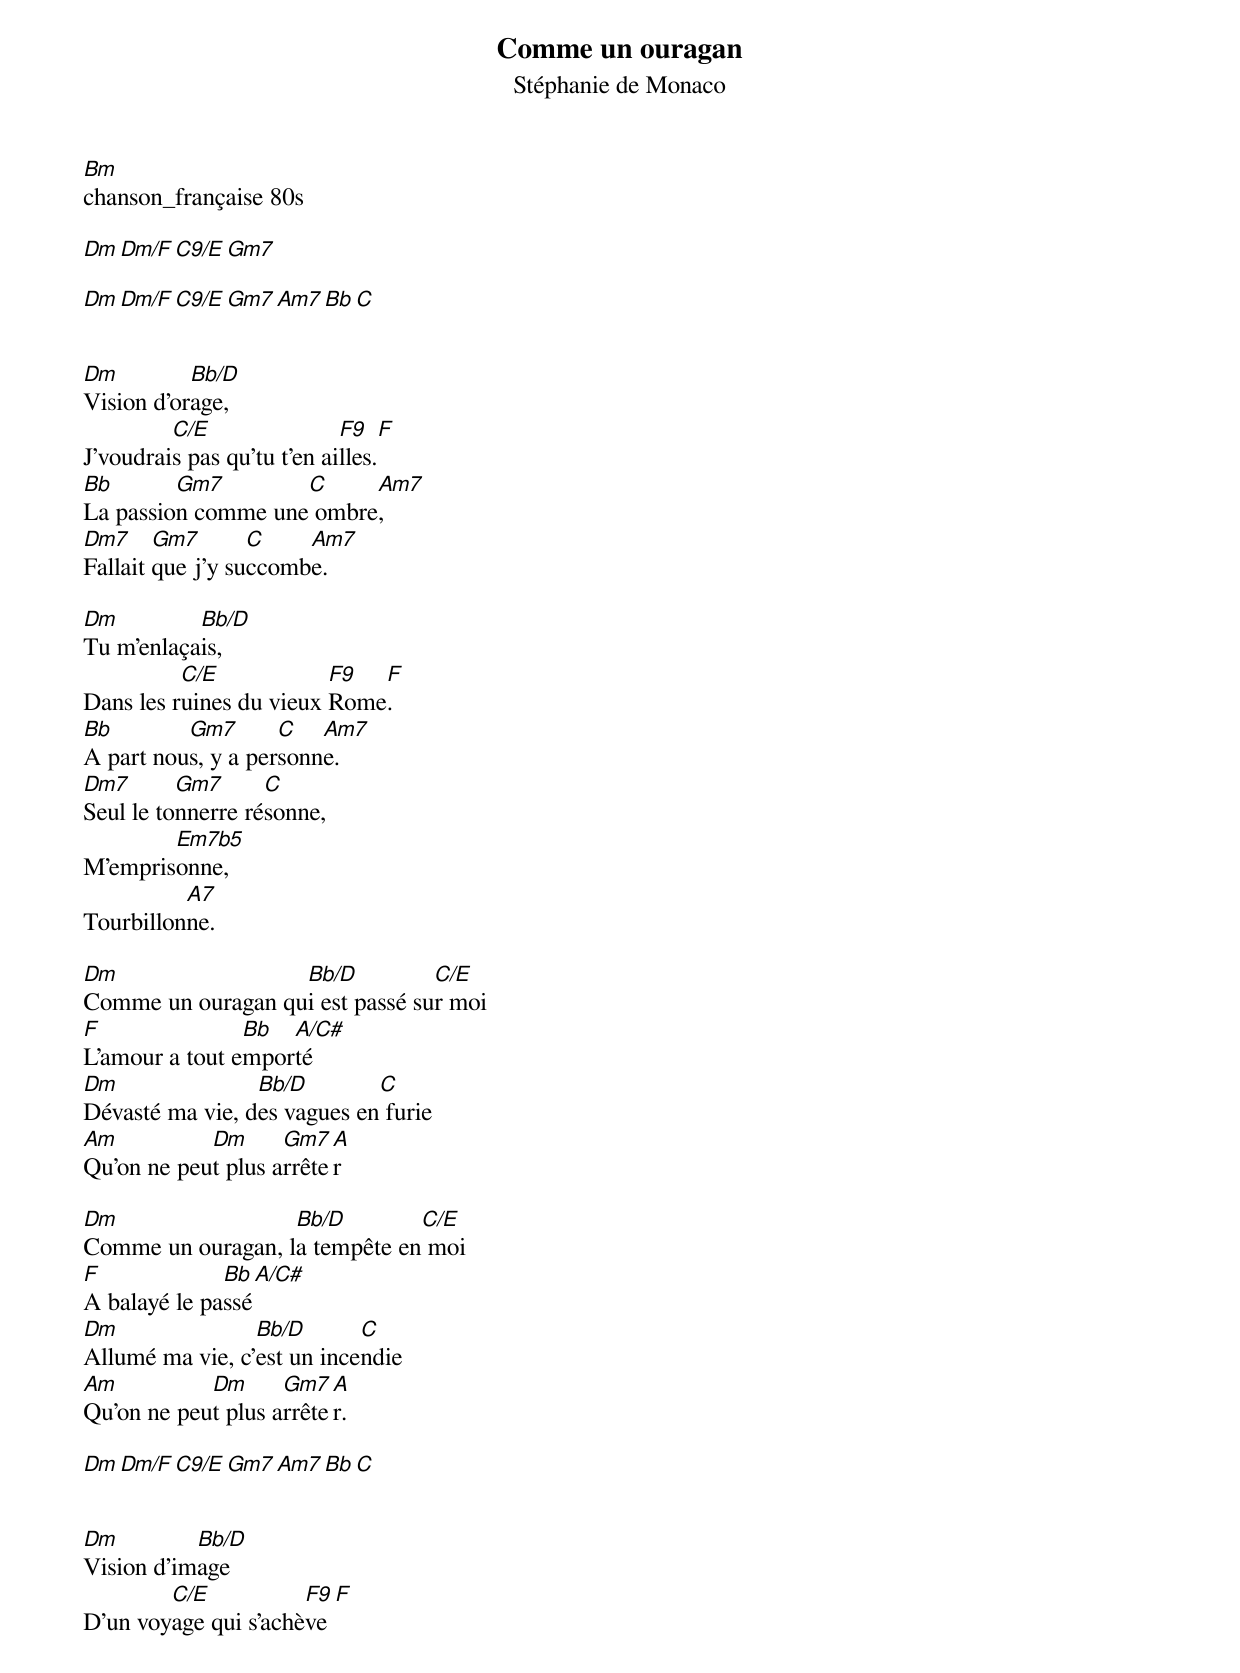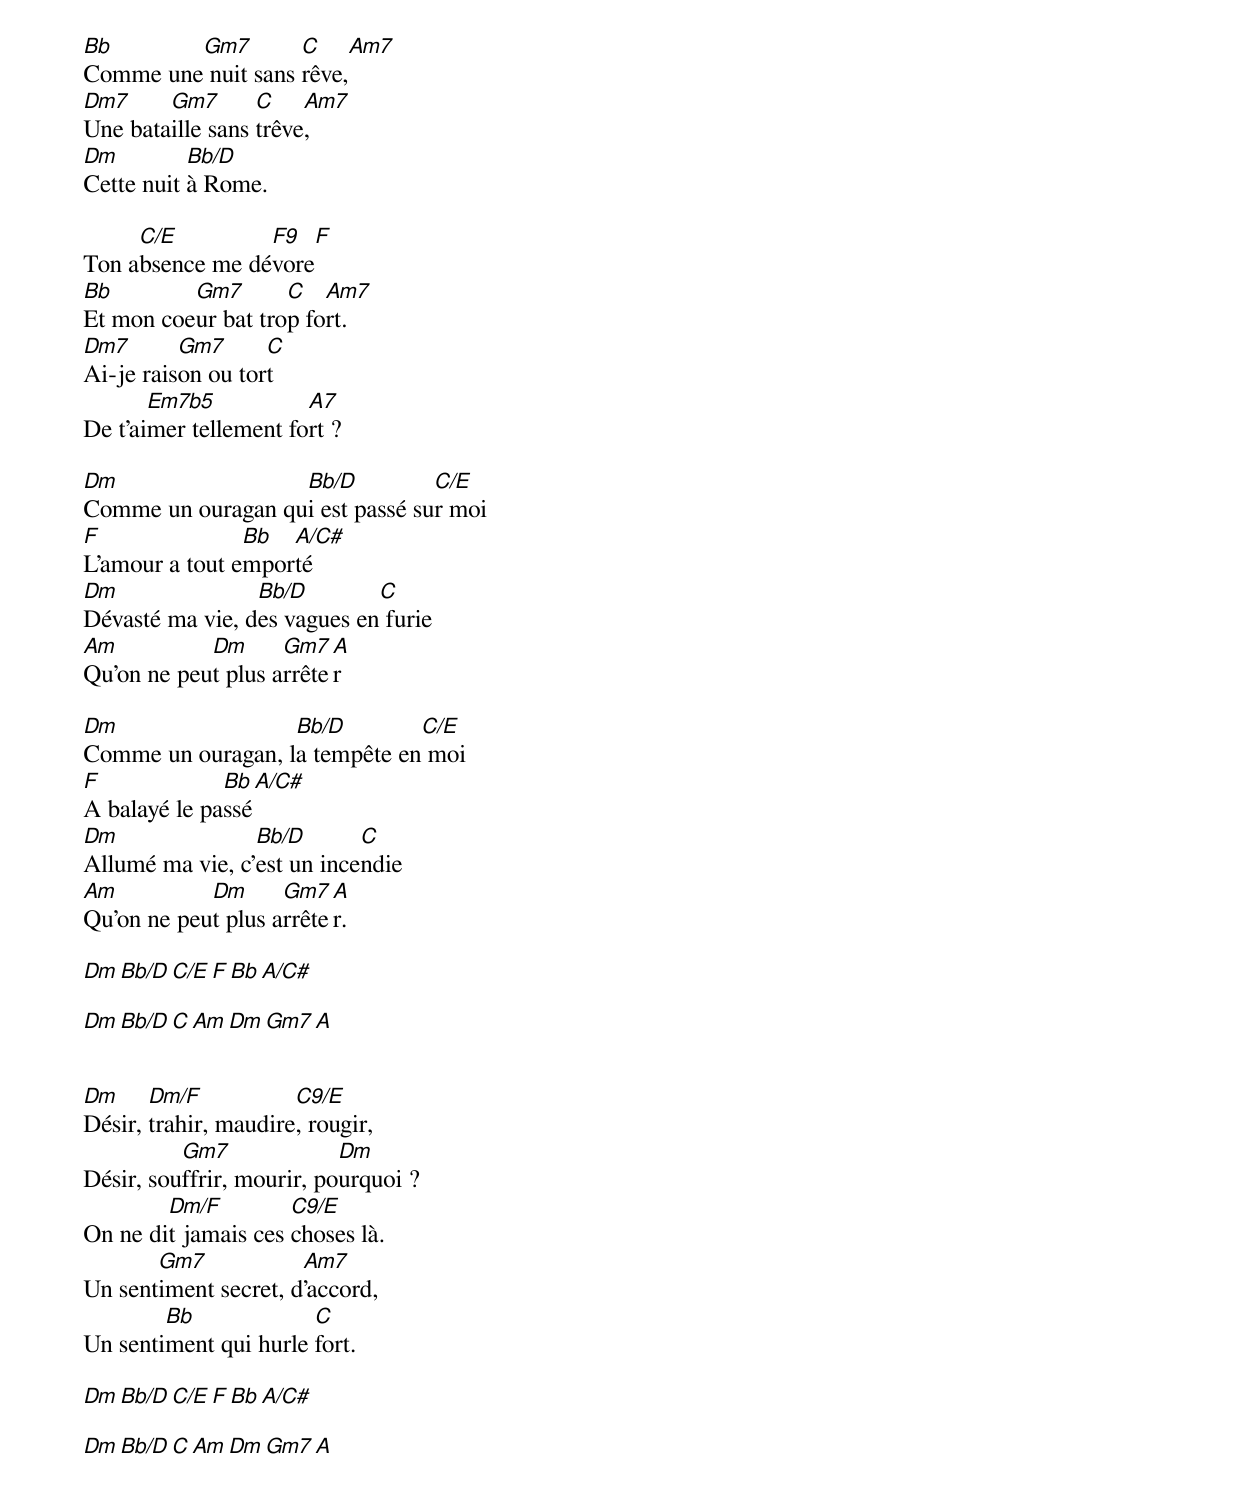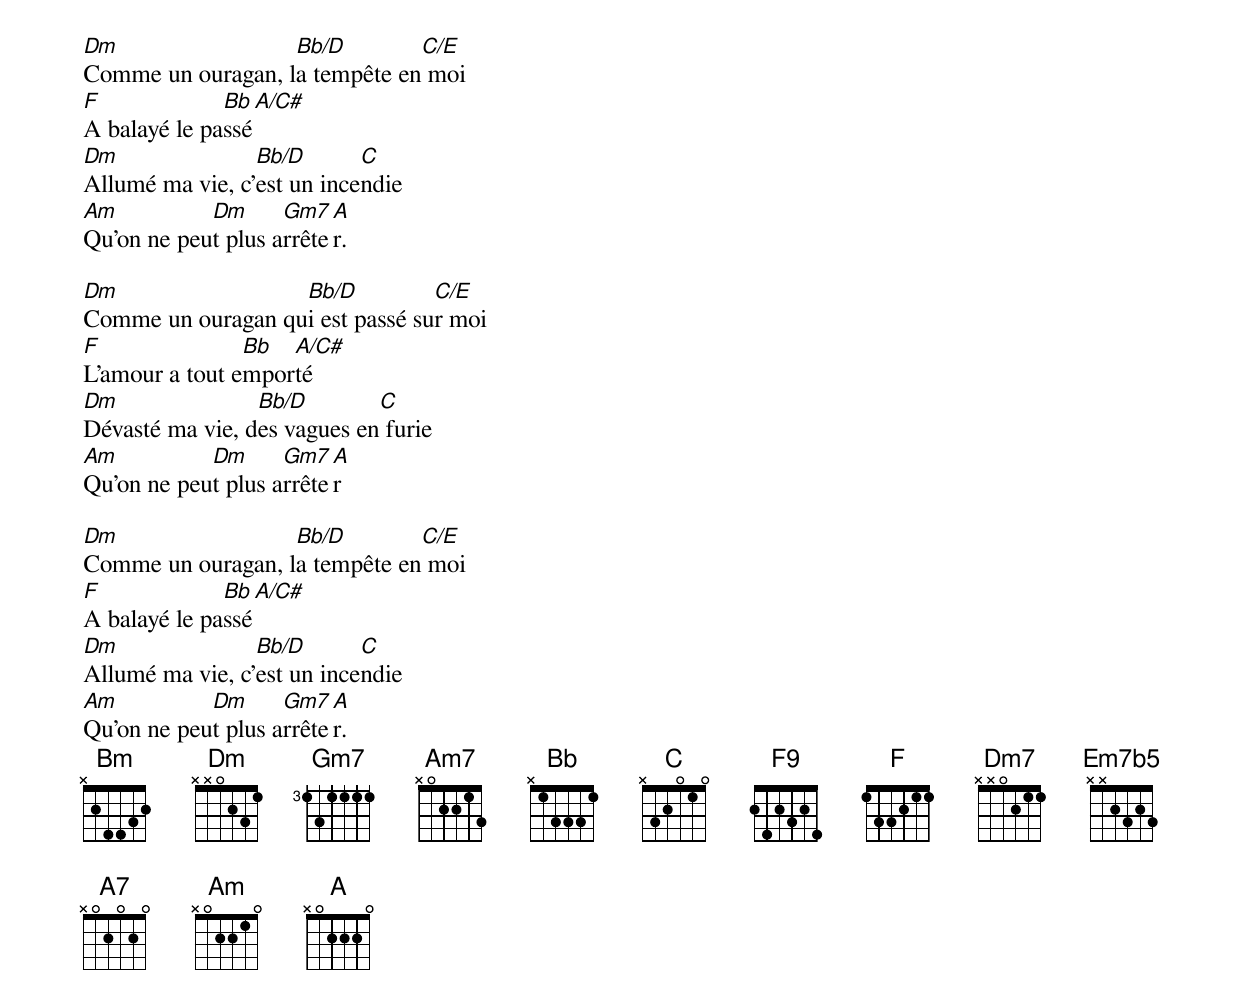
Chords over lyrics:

Comme un ouragan
Stéphanie de Monaco
Bm
chanson_française 80s

Dm    Dm/F    C9/E    Gm7

Dm    Dm/F    C9/E    Gm7    Am7    Bb    C


Dm         Bb/D
Vision d'orage,
         C/E                F9   F
J'voudrais pas qu'tu t'en ailles.
Bb       Gm7        C     Am7
La passion comme une ombre,
Dm7     Gm7       C    Am7
Fallait que j'y succombe.

Dm         Bb/D
Tu m'enlaçais,
          C/E            F9  F
Dans les ruines du vieux Rome.
Bb        Gm7       C   Am7
A part nous, y a personne.
Dm7       Gm7      C
Seul le tonnerre résonne,
        Em7b5
M'emprisonne,
          A7
Tourbillonne.

Dm                 Bb/D          C/E
Comme un ouragan qui est passé sur moi
F               Bb  A/C#
L'amour a tout emporté
Dm               Bb/D        C
Dévasté ma vie, des vagues en furie
Am          Dm      Gm7  A
Qu'on ne peut plus arrêter

Dm                 Bb/D        C/E
Comme un ouragan, la tempête en moi
F             Bb    A/C#
A balayé le passé
Dm               Bb/D       C
Allumé ma vie, c'est un incendie
Am          Dm      Gm7  A
Qu'on ne peut plus arrêter.

Dm    Dm/F    C9/E    Gm7    Am7    Bb    C


Dm         Bb/D
Vision d'image
        C/E           F9   F
D'un voyage qui s'achève
Bb       Gm7        C     Am7
Comme une nuit sans rêve,
Dm7     Gm7       C    Am7
Une bataille sans trêve,
Dm         Bb/D
Cette nuit à Rome.

     C/E         F9   F
Ton absence me dévore
Bb        Gm7       C   Am7
Et mon coeur bat trop fort.
Dm7       Gm7      C
Ai-je raison ou tort
       Em7b5           A7
De t'aimer tellement fort ?

Dm                 Bb/D          C/E
Comme un ouragan qui est passé sur moi
F               Bb  A/C#
L'amour a tout emporté
Dm               Bb/D        C
Dévasté ma vie, des vagues en furie
Am          Dm      Gm7  A
Qu'on ne peut plus arrêter

Dm                 Bb/D        C/E
Comme un ouragan, la tempête en moi
F             Bb    A/C#
A balayé le passé
Dm               Bb/D       C
Allumé ma vie, c'est un incendie
Am          Dm      Gm7  A
Qu'on ne peut plus arrêter.

Dm    Bb/D    C/E    F    Bb    A/C#

Dm    Bb/D    C     Am    Dm    Gm7    A


Dm     Dm/F           C9/E
Désir, trahir, maudire, rougir,
          Gm7              Dm
Désir, souffrir, mourir, pourquoi ?
        Dm/F         C9/E
On ne dit jamais ces choses là.
       Gm7            Am7
Un sentiment secret, d'accord,
        Bb             C
Un sentiment qui hurle fort.

Dm    Bb/D    C/E    F    Bb    A/C#

Dm    Bb/D    C     Am    Dm    Gm7     A


Dm                 Bb/D        C/E
Comme un ouragan, la tempête en moi
F             Bb    A/C#
A balayé le passé
Dm               Bb/D       C
Allumé ma vie, c'est un incendie
Am          Dm      Gm7  A
Qu'on ne peut plus arrêter.

Dm                 Bb/D          C/E
Comme un ouragan qui est passé sur moi
F               Bb  A/C#
L'amour a tout emporté
Dm               Bb/D        C
Dévasté ma vie, des vagues en furie
Am          Dm      Gm7  A
Qu'on ne peut plus arrêter

Dm                 Bb/D        C/E
Comme un ouragan, la tempête en moi
F             Bb    A/C#
A balayé le passé
Dm               Bb/D       C
Allumé ma vie, c'est un incendie
Am          Dm      Gm7  A
Qu'on ne peut plus arrêter.
